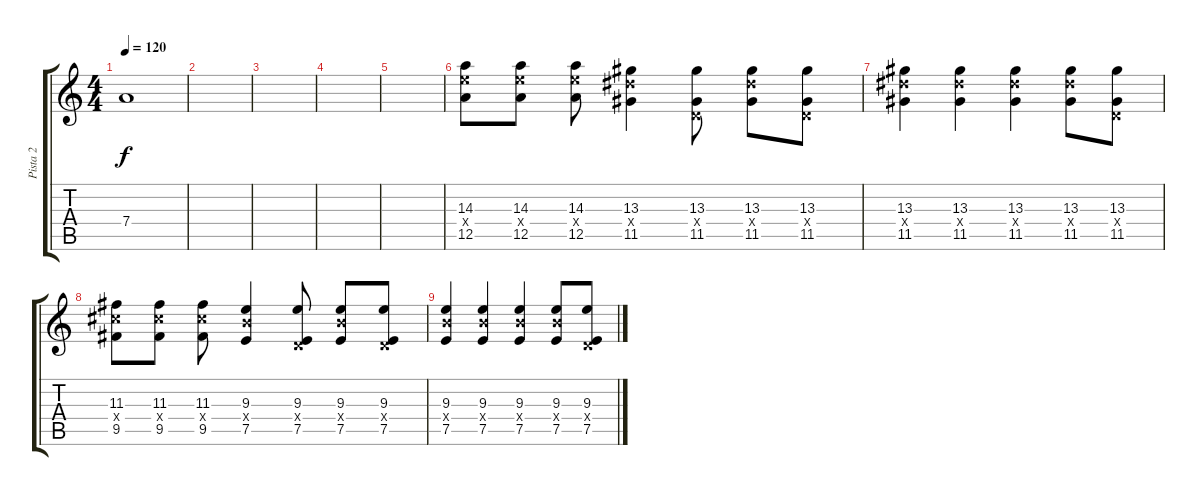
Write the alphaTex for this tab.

\track ("Pista 2" "Pista 2") {instrument overdrivenguitar}
\staff {score tabs}
\tuning (E4 B3 G3 D3 A2 E2) {hide}
\ts (4 4)
\tempo 120
\clef g2
\ks c
7.4{t}.1{dy f} |
|
|
|
|
(14.3 14.4{x} 12.5).8 (14.3 14.4{x} 12.5).8 (14.3 14.4{x} 12.5).8 (13.3 13.4{x} 11.5).4 (13.3 0.4{x} 11.5).8 (13.3 13.4{x} 11.5).8 (13.3 0.4{x} 11.5).8 |
(13.3 13.4{x} 11.5).4 (13.3 13.4{x} 11.5).4 (13.3 13.4{x} 11.5).4 (13.3 13.4{x} 11.5).8 (13.3 0.4{x} 11.5).8 |
(11.3 11.4{x} 9.5).8 (11.3 11.4{x} 9.5).8 (11.3 11.4{x} 9.5).8 (9.3 9.4{x} 7.5).4 (9.3 0.4{x} 7.5).8 (9.3 9.4{x} 7.5).8 (9.3 0.4{x} 7.5).8 |
(9.3 9.4{x} 7.5).4 (9.3 9.4{x} 7.5).4 (9.3 9.4{x} 7.5).4 (9.3 9.4{x} 7.5).8 (9.3 0.4{x} 7.5).8
